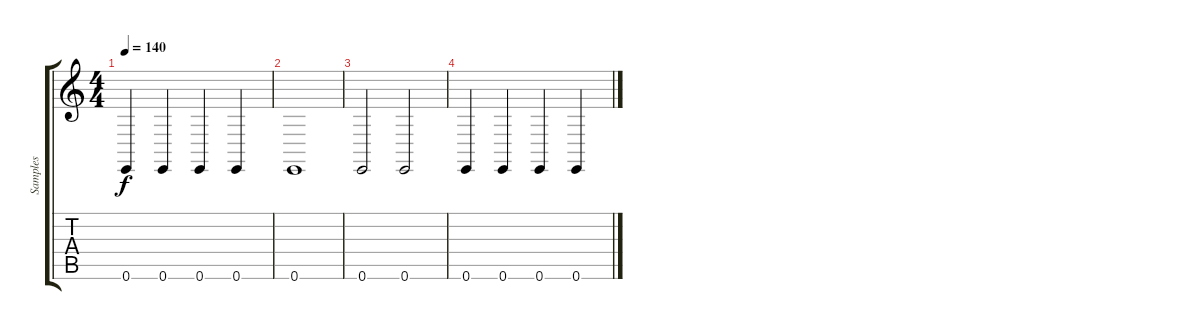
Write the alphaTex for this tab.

\track ("Samples" "Samples") {instrument fx2soundtrack}
\staff {score tabs}
\tuning (E4 B3 G3 D3 A2 E2) {hide}
\ts (4 4)
\tempo 140
\clef g2
\ks c
0.6.4{dy f} 0.6.4 0.6.4 0.6.4 |
0.6.1 |
0.6.2 0.6.2 |
0.6.4 0.6.4 0.6.4 0.6.4
